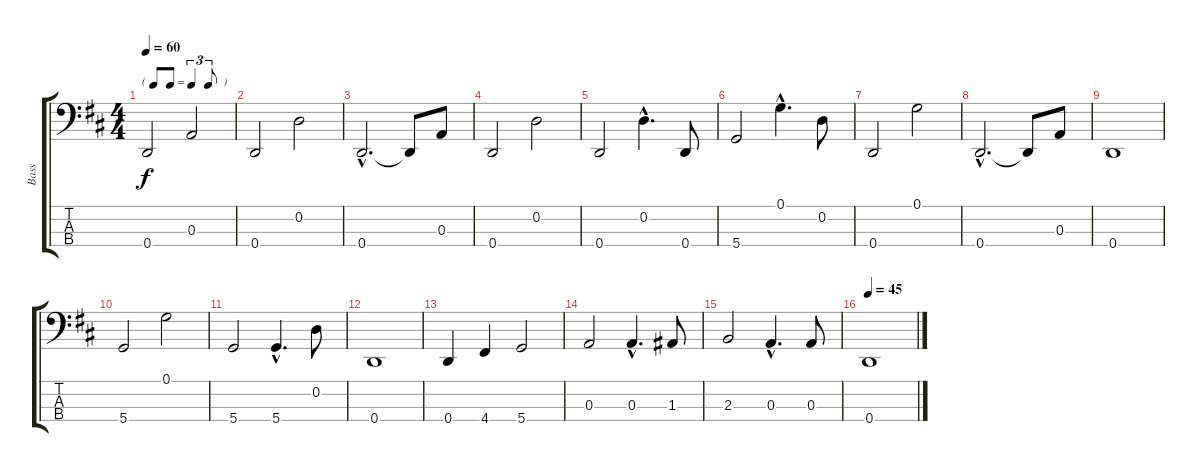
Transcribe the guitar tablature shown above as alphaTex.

\track ("Bass" "Bass") {instrument fretlessbass}
\staff {score tabs}
\tuning (G2 D2 A1 D1) {hide}
\ts (4 4)
\tf triplet8th
\tempo 60
\clef f4
\ks d
0.4.2{dy f} 0.3.2 |
0.4.2 0.2.2 |
0.4{hac}.2{d} 0.4{t}.8 0.3.8 |
0.4.2 0.2.2 |
0.4.2 0.2{hac}.4{d} 0.4.8 |
5.4.2 0.1{hac}.4{d} 0.2.8 |
0.4.2 0.1.2 |
0.4{hac}.2{d} 0.4{t}.8 0.3.8 |
0.4.1 |
5.4.2 0.1.2 |
5.4.2 5.4{hac}.4{d} 0.2.8 |
0.4.1 |
0.4.4 4.4.4 5.4.2 |
0.3.2 0.3{hac}.4{d} 1.3.8 |
2.3.2 0.3{hac}.4{d} 0.3.8 |
\tempo 45
0.4.1
